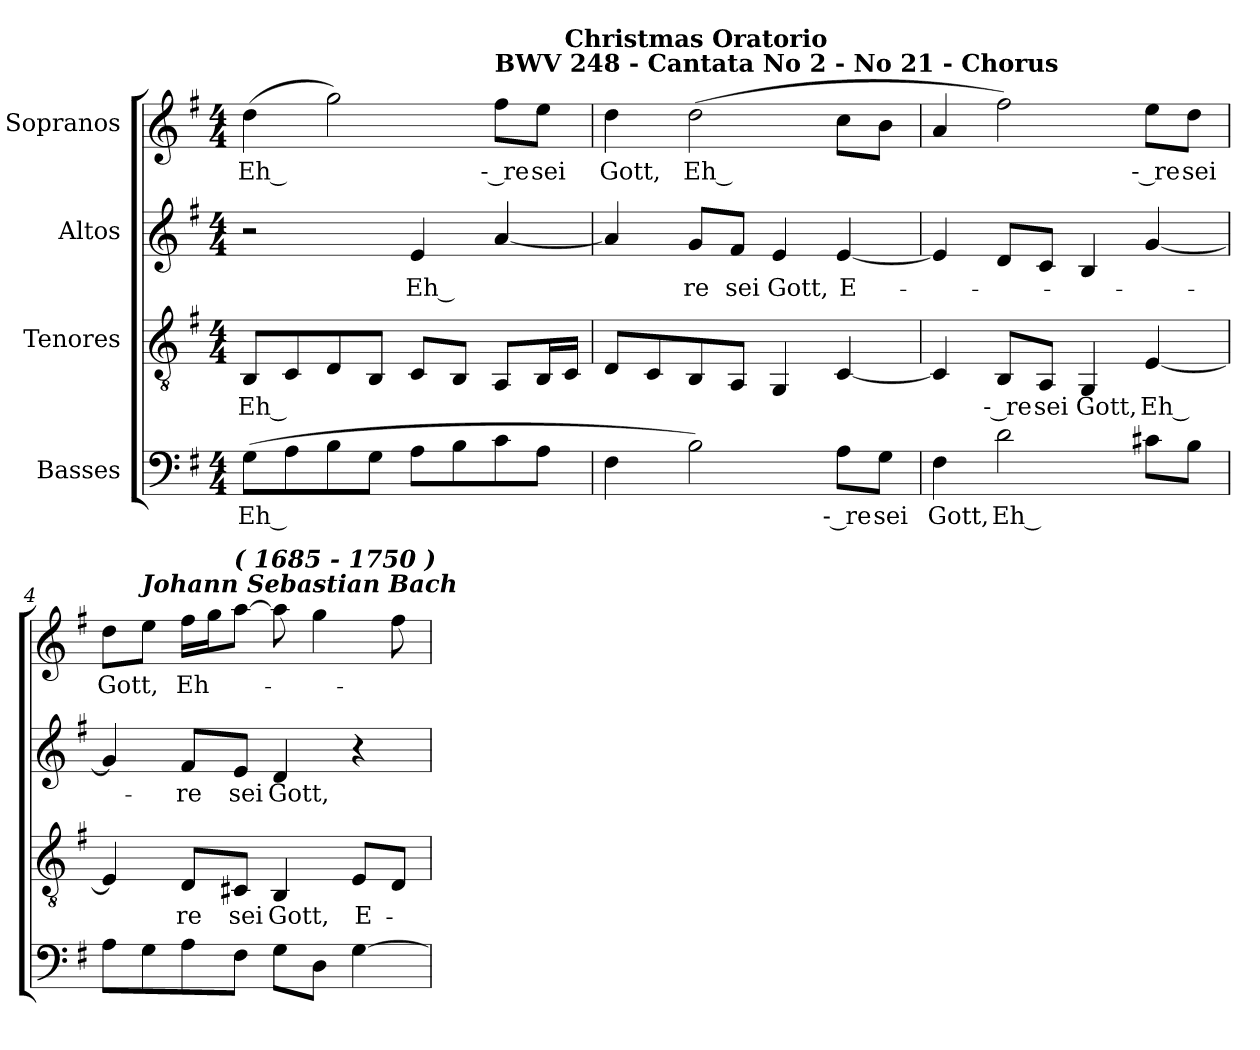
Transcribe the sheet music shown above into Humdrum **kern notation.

**kern	**text	**kern	**text	**kern	**text	**kern	**text
*part4	*part4	*part3	*part3	*part2	*part2	*part1	*part1
*staff4	*staff4	*staff3	*staff3	*staff2	*staff2	*staff1	*staff1
*I"Basses	*	*I"Tenores	*	*I"Altos	*	*I"Sopranos	*
!!LO:PB:g=z
*clefF4	*	*clefGv2	*	*clefG2	*	*clefG2	*
*k[f#]	*	*k[f#]	*	*k[f#]	*	*k[f#]	*
*G:	*	*G:	*	*G:	*	*G:	*
*M4/4	*	*M4/4	*	*M4/4	*	*M4/4	*
*MM110	*	*MM110	*	*MM110	*	*MM110	*
=1	=1	=1	=1	=1	=1	=1	=1
!	!LO:LY:b:color=#000000	!	!	!	!	!	!
!	!	!	!LO:LY:b:color=#000000	!	!	!	!
!	!	!	!	!	!	!LO:TX:a:Bi:t=Editor&colon;  John Henry Fowler	!
!	!	!	!	!	!	!LO:TX:a:Bi:t=( Revision&colon;  11 - 12 - 2008 )	!
!	!	!	!	!	!	!LO:TX:a:Bi:t=Vivace	!
!	!	!	!	!	!	!	!LO:LY:b:color=#000000
*	*	*	*	*	*	*^	*
(8Gi\L	Eh --	8BBi/L	Eh --	2r	.	(4ddi\	2...ryy	Eh --
8Ai\	.	8Ci/	.	.	.	.	.	.
8Bi\	.	8Di/	.	.	.	2ggi\)	.	.
8Gi\J	.	8BBi/J	.	.	.	.	.	.
!	!	!	!	!	!LO:LY:b:color=#000000	!	!	!
8Ai\L	.	8Ci/L	.	4ei/	Eh --	.	.	.
8Bi\	.	8BBi/J	.	.	.	.	.	.
!	!	!	!	!	!	!LO:TX:a:B:t=BWV 248 - Cantata No 2 - No 21 - Chorus	!	!
!	!	!	!	!	!	!	!	!LO:LY:b:color=#000000
8ci\	.	8AAi/L	.	[4ai/	.	8ff#i\L	.	-- re
!	!	!	!	!	!	!	!	!LO:LY:b:color=#000000
8Ai\J	.	16BBi/L	.	.	.	8eei\J	.	sei
!	!	!	!	!	!	!	!LO:TX:a:B:t=Christmas Oratorio	!
.	.	16Ci/JJ	.	.	.	.	16ryy	.
*	*	*	*	*	*	*v	*v	*
=2	=2	=2	=2	=2	=2	=2	=2
*	*	*	*	*	*	*^	*
!	!	!	!	!	!	!	!	!LO:LY:b:color=#000000
*	*	*	*	*	*	*v	*v	*
4F#i\	.	8Di/L	.	4ai/]	.	4ddi\	Gott,
.	.	8Ci/	.	.	.	.	.
!	!	!	!	!	!LO:LY:b:color=#000000	!	!
!	!	!	!	!	!	!	!LO:LY:b:color=#000000
2Bi\)	.	8BBi/	.	8gi/L	-re	(2ddi\	Eh --
!	!	!	!	!	!LO:LY:b:color=#000000	!	!
.	.	8AAi/J	.	8f#i/J	sei	.	.
!	!	!	!	!	!LO:LY:b:color=#000000	!	!
.	.	4GGi/	.	4ei/	Gott,	.	.
!	!LO:LY:b:color=#000000	!	!	!	!	!	!
!	!	!	!	!	!LO:LY:b:color=#000000	!	!
8Ai\L	-- re	[4Ci/	.	[4ei/	E--	8cci\L	.
!	!LO:LY:b:color=#000000	!	!	!	!	!	!
8Gi\J	sei	.	.	.	.	8bi\J	.
=3	=3	=3	=3	=3	=3	=3	=3
!	!LO:LY:b:color=#000000	!	!	!	!	!	!
4F#i\	Gott,	4Ci/]	.	4ei/]	.	4ai/	.
!	!LO:LY:b:color=#000000	!	!	!	!	!	!
!	!	!	!LO:LY:b:color=#000000	!	!	!	!
2di\	Eh --	8BBi/L	-- re	8di/L	.	2ff#i\)	.
!	!	!	!LO:LY:b:color=#000000	!	!	!	!
.	.	8AAi/J	sei	8ci/J	.	.	.
!	!	!	!LO:LY:b:color=#000000	!	!	!	!
.	.	4GGi/	Gott,	4Bi/	.	.	.
!	!	!	!LO:LY:b:color=#000000	!	!	!	!
!	!	!	!	!	!	!	!LO:LY:b:color=#000000
8c#Xi\L	.	[4Ei/	Eh --	[4gi/	.	8eei\L	-- re
!	!	!	!	!	!	!	!LO:LY:b:color=#000000
8Bi\J	.	.	.	.	.	8ddi\J	sei
=4	=4	=4	=4	=4	=4	=4	=4
!	!	!	!	!	!	!	!LO:LY:b:color=#000000
8Ai\L	.	4Ei/]	.	4gi/]	.	8ddi\L	Gott,
!	!	!	!	!	!	!LO:TX:a:Bi:t=Johann Sebastian Bach	!
8Gi\	.	.	.	.	.	8eei\J	.
!	!	!	!LO:LY:b:color=#000000	!	!	!	!
!	!	!	!	!	!LO:LY:b:color=#000000	!	!
!	!	!	!	!	!	!	!LO:LY:b:color=#000000
8Ai\	.	8Di/L	-re	8f#i/L	-re	16ff#i\LL	Eh-
.	.	.	.	.	.	16ggi\J	.
!	!	!	!LO:LY:b:color=#000000	!	!	!	!
!	!	!	!	!	!	!LO:TX:a:Bi:t=( 1685 - 1750 )	!
!	!	!	!	!	!LO:LY:b:color=#000000	!	!
8F#i\J	.	8C#Xi/J	sei	8ei/J	sei	[8aai\J	.
!	!	!	!LO:LY:b:color=#000000	!	!	!	!
!	!	!	!	!	!LO:LY:b:color=#000000	!	!
8Gi\L	.	4BBi/	Gott,	4di/	Gott,	8aai\]	.
8Di\J	.	.	.	.	.	4ggi\	.
!	!	!	!LO:LY:b:color=#000000	!	!	!	!
[4Gi\	.	8Ei/L	E-	4r	.	.	.
.	.	8Di/J	.	.	.	8ff#i\	.
=	=	=	=	=	=	=	=
*-	*-	*-	*-	*-	*-	*-	*-
